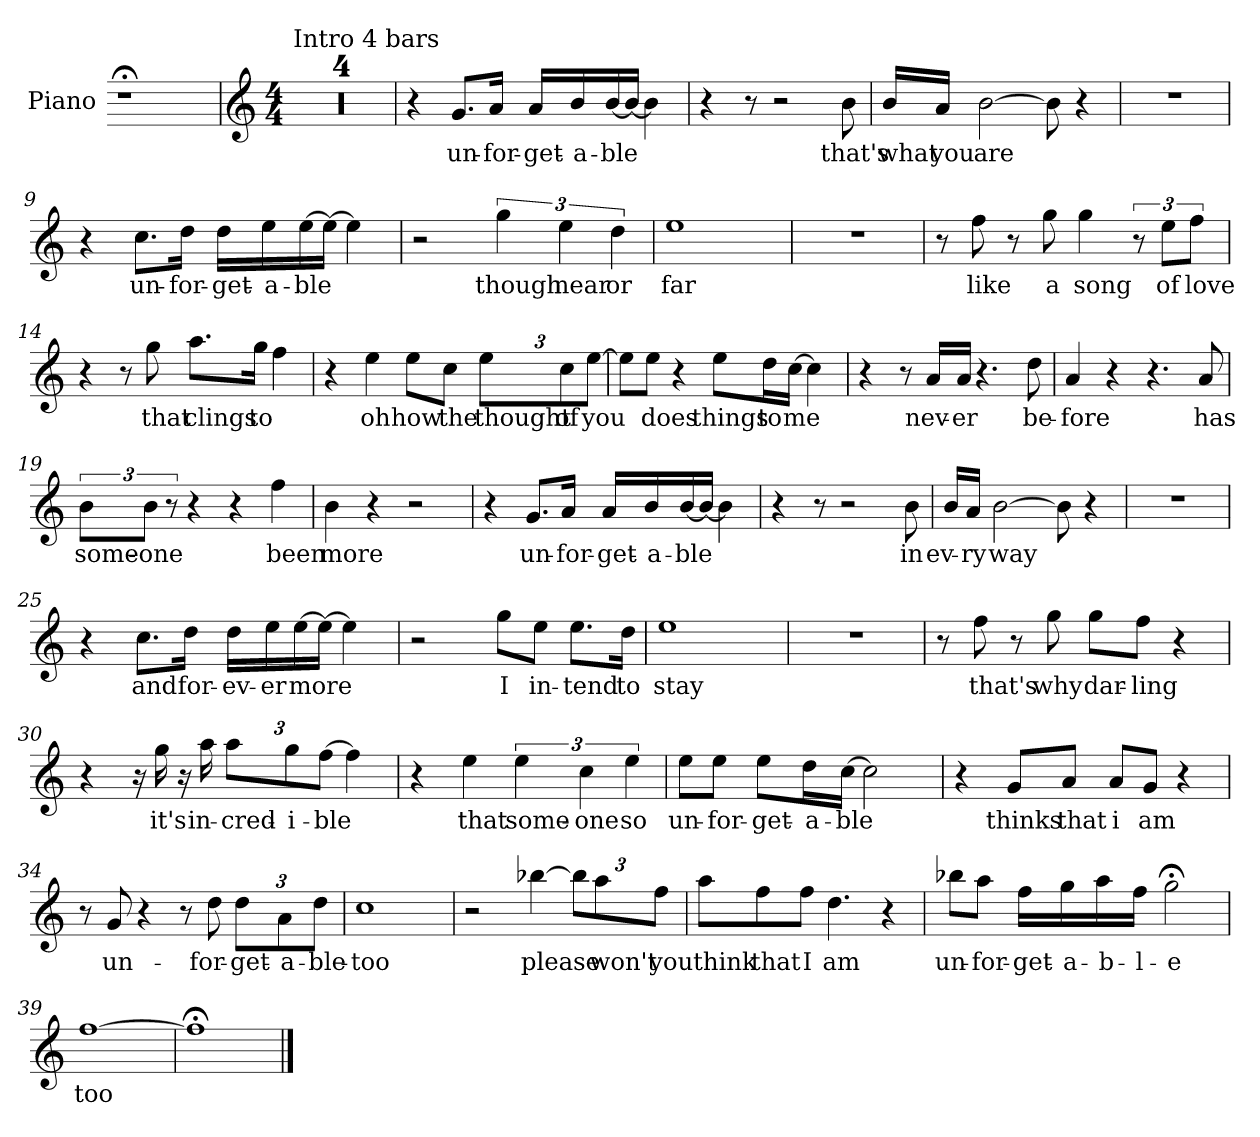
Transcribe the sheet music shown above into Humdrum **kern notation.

**kern	**text
*part1	*part1
*staff1	*staff1
*I"Piano	*
*I'Pno.	*
=	=
1r;<	.
=1	=1
*clefG2	*
*k[]	*
*M4/4	*
!LO:TX:a:t=Intro 4 bars	!
1r	.
=2	=2
1r	.
=3	=3
1r	.
=4	=4
1r	.
!!LO:LB:g=z
=5	=5
4r	.
!	!LO:LY:b
8.g/L	un-
!	!LO:LY:b
16a/Jk	-for-
!	!LO:LY:b
16a/LL	-get-
!	!LO:LY:b
16b/	-a-
!	!LO:LY:b
[16b/	-ble
16b/JJ_	.
4b\]	.
=6	=6
4r	.
8r	.
2r	.
!	!LO:LY:b
8b\	that's
=7	=7
!	!LO:LY:b
16b/LL	what
!	!LO:LY:b
16a/JJ	you
!	!LO:LY:b
[2b\	are
8b\]	.
4r	.
=8	=8
1r	.
!!LO:LB:g=z
=9	=9
4r	.
!	!LO:LY:b
8.cc\L	un-
!	!LO:LY:b
16dd\Jk	-for-
!	!LO:LY:b
16dd\LL	-get-
!	!LO:LY:b
16ee\	-a-
!	!LO:LY:b
[16ee\	-ble
16ee\JJ_	.
4ee\]	.
=10	=10
2r	.
!	!LO:LY:b
6gg\	though
!	!LO:LY:b
6ee\	near
!	!LO:LY:b
6dd\	or
=11	=11
!	!LO:LY:b
1ee	far
=12	=12
1r	.
!!LO:LB:g=z
=13	=13
8r	.
!	!LO:LY:b
8ff\	like
8r	.
!	!LO:LY:b
8gg\	a
!	!LO:LY:b
4gg\	song
12r	.
!	!LO:LY:b
12ee\L	of
!	!LO:LY:b
12ff\J	love
=14	=14
4r	.
8r	.
!	!LO:LY:b
8gg\	that
!	!LO:LY:b
8.aa\L	clings
!	!LO:LY:b
16gg\Jk	to
4ff\	.
=15	=15
4r	.
!	!LO:LY:b
4ee\	oh
!	!LO:LY:b
8ee\L	how
!	!LO:LY:b
8cc\J	the
*Xbrackettup	*
!	!LO:LY:b
12ee\L	thought
!	!LO:LY:b
12cc\	of
!	!LO:LY:b
[12ee\J	you
!!LO:LB:g=z
=16	=16
8ee\L]	.
!	!LO:LY:b
8ee\J	does
4r	.
!	!LO:LY:b
8ee\L	things
!	!LO:LY:b
16dd\L	to
!	!LO:LY:b
[16cc\JJ	me
4cc\]	.
!!LO:LB:g=z
=17	=17
4r	.
8r	.
!	!LO:LY:b
16a/LL	nev-
!	!LO:LY:b
16a/JJ	-er
4.r	.
!	!LO:LY:b
8dd\	be-
=18	=18
!	!LO:LY:b
4a/	-fore
4r	.
4.r	.
!	!LO:LY:b
8a/	has
=19	=19
*brackettup	*
!	!LO:LY:b
12b\L	some-
!	!LO:LY:b
12b\J	-one
12r	.
4r	.
4r	.
!	!LO:LY:b
4ff\	been
=20	=20
!	!LO:LY:b
4b\	more
4r	.
2r	.
!!LO:LB:g=z
=21	=21
4r	.
!	!LO:LY:b
8.g/L	un-
!	!LO:LY:b
16a/Jk	-for-
!	!LO:LY:b
16a/LL	-get-
!	!LO:LY:b
16b/	-a-
!	!LO:LY:b
[16b/	-ble
16b/JJ_	.
4b\]	.
=22	=22
4r	.
8r	.
2r	.
!	!LO:LY:b
8b\	in
=23	=23
!	!LO:LY:b
16b/LL	ev-
!	!LO:LY:b
16a/JJ	-ry
!	!LO:LY:b
[2b\	way
8b\]	.
4r	.
=24	=24
1r	.
!!LO:LB:g=z
=25	=25
4r	.
!	!LO:LY:b
8.cc\L	and
!	!LO:LY:b
16dd\Jk	for-
!	!LO:LY:b
16dd\LL	-ev-
!	!LO:LY:b
16ee\	-er
!	!LO:LY:b
[16ee\	more
16ee\JJ_	.
4ee\]	.
=26	=26
2r	.
!	!LO:LY:b
8gg\L	I
!	!LO:LY:b
8ee\J	in-
!	!LO:LY:b
8.ee\L	-tend
!	!LO:LY:b
16dd\Jk	to
=27	=27
!	!LO:LY:b
1ee	stay
=28	=28
1r	.
!!LO:LB:g=z
=29	=29
8r	.
!	!LO:LY:b
8ff\	that's
8r	.
!	!LO:LY:b
8gg\	why
!	!LO:LY:b
8gg\L	dar-
!	!LO:LY:b
8ff\J	-ling
4r	.
=30	=30
4r	.
16r	.
!	!LO:LY:b
16gg\	it's
16r	.
!	!LO:LY:b
16aa\	in-
*Xbrackettup	*
!	!LO:LY:b
12aa\L	-cred-
!	!LO:LY:b
12gg\	-i-
!	!LO:LY:b
[12ff\J	-ble
4ff\]	.
=31	=31
4r	.
!	!LO:LY:b
4ee\	that
*brackettup	*
!	!LO:LY:b
6ee\	some-
!	!LO:LY:b
6cc\	-one
!	!LO:LY:b
6ee\	so
=32	=32
!	!LO:LY:b
8ee\L	un-
!	!LO:LY:b
8ee\J	-for-
!	!LO:LY:b
8ee\L	-get-
!	!LO:LY:b
16dd\L	-a-
!	!LO:LY:b
[16cc\JJ	-ble
2cc\]	.
!!LO:PB:g=z
=33	=33
4r	.
!	!LO:LY:b
8g/L	thinks
!	!LO:LY:b
8a/J	that
!	!LO:LY:b
8a/L	i
!	!LO:LY:b
8g/J	am
4r	.
=34	=34
8r	.
!	!LO:LY:b
8g/	un-
4r	.
8r	.
!	!LO:LY:b
8dd\	-for-
*Xbrackettup	*
!	!LO:LY:b
12dd\L	-get-
!	!LO:LY:b
12a\	-a-
!	!LO:LY:b
12dd\J	-ble-
=35	=35
!	!LO:LY:b
1cc	-too
=36	=36
2r	.
!	!LO:LY:b
[4bb-X\	please
12bb-\L]	.
!	!LO:LY:b
12aa\	won't
!	!LO:LY:b
12ff\J	you
=37	=37
!	!LO:LY:b
8aa\L	think
!	!LO:LY:b
8ff\	that
!	!LO:LY:b
8ff\J	I
!	!LO:LY:b
4.dd\	am
4r	.
!!LO:LB:g=z
=38	=38
!	!LO:LY:b
8bb-X\L	un-
!	!LO:LY:b
8aa\J	-for-
!	!LO:LY:b
16ff\LL	-get-
!	!LO:LY:b
16gg\	-a-
!	!LO:LY:b
16aa\	-b-
!	!LO:LY:b
16ff\JJ	-l-
!	!LO:LY:b
2gg;<\	-e
=39	=39
!	!LO:LY:b
[1ff	too
=40	=40
1ff;<]	.
==	==
*-	*-
